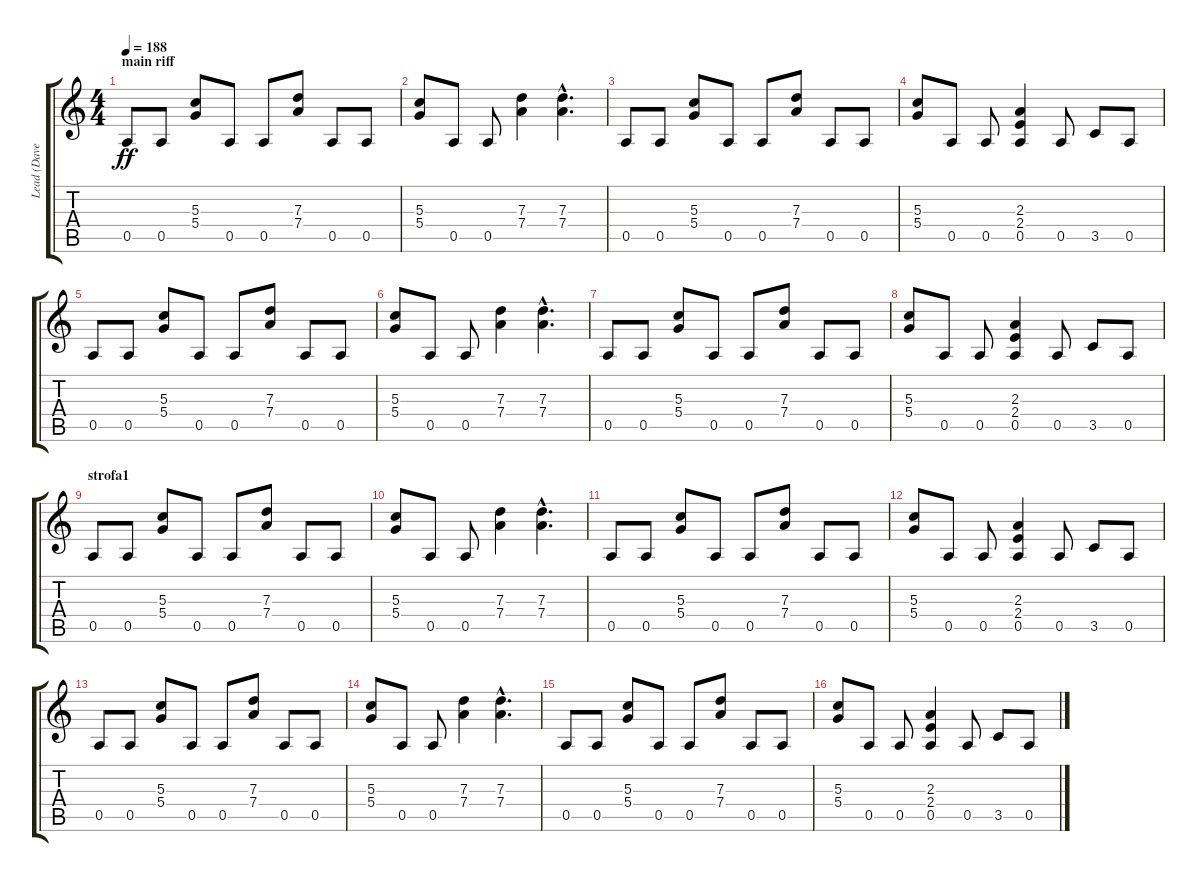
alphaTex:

\track ("Lead (Dave)" "Lead (Dave") {instrument distortionguitar}
\staff {score tabs}
\tuning (E4 B3 G3 D3 A2 E2) {hide}
\ts (4 4)
\section ("" "main riff")
\tempo 188
\clef g2
\ks c
0.5.8{dy ff} 0.5.8 (5.3 5.4).8 0.5.8 0.5.8 (7.3 7.4).8 0.5.8 0.5.8 |
(5.3 5.4).8 0.5.8 0.5.8 (7.3 7.4).4 (7.3{hac} 7.4{hac}).4{d} |
0.5.8 0.5.8 (5.3 5.4).8 0.5.8 0.5.8 (7.3 7.4).8 0.5.8 0.5.8 |
(5.3 5.4).8 0.5.8 0.5.8 (2.3 2.4 0.5).4 0.5.8 3.5.8 0.5.8 |
0.5.8 0.5.8 (5.3 5.4).8 0.5.8 0.5.8 (7.3 7.4).8 0.5.8 0.5.8 |
(5.3 5.4).8 0.5.8 0.5.8 (7.3 7.4).4 (7.3{hac} 7.4{hac}).4{d} |
0.5.8 0.5.8 (5.3 5.4).8 0.5.8 0.5.8 (7.3 7.4).8 0.5.8 0.5.8 |
(5.3 5.4).8 0.5.8 0.5.8 (2.3 2.4 0.5).4 0.5.8 3.5.8 0.5.8 |
\section ("" "strofa1")
0.5.8 0.5.8 (5.3 5.4).8 0.5.8 0.5.8 (7.3 7.4).8 0.5.8 0.5.8 |
(5.3 5.4).8 0.5.8 0.5.8 (7.3 7.4).4 (7.3{hac} 7.4{hac}).4{d} |
0.5.8 0.5.8 (5.3 5.4).8 0.5.8 0.5.8 (7.3 7.4).8 0.5.8 0.5.8 |
(5.3 5.4).8 0.5.8 0.5.8 (2.3 2.4 0.5).4 0.5.8 3.5.8 0.5.8 |
0.5.8 0.5.8 (5.3 5.4).8 0.5.8 0.5.8 (7.3 7.4).8 0.5.8 0.5.8 |
(5.3 5.4).8 0.5.8 0.5.8 (7.3 7.4).4 (7.3{hac} 7.4{hac}).4{d} |
0.5.8 0.5.8 (5.3 5.4).8 0.5.8 0.5.8 (7.3 7.4).8 0.5.8 0.5.8 |
(5.3 5.4).8 0.5.8 0.5.8 (2.3 2.4 0.5).4 0.5.8 3.5.8 0.5.8
